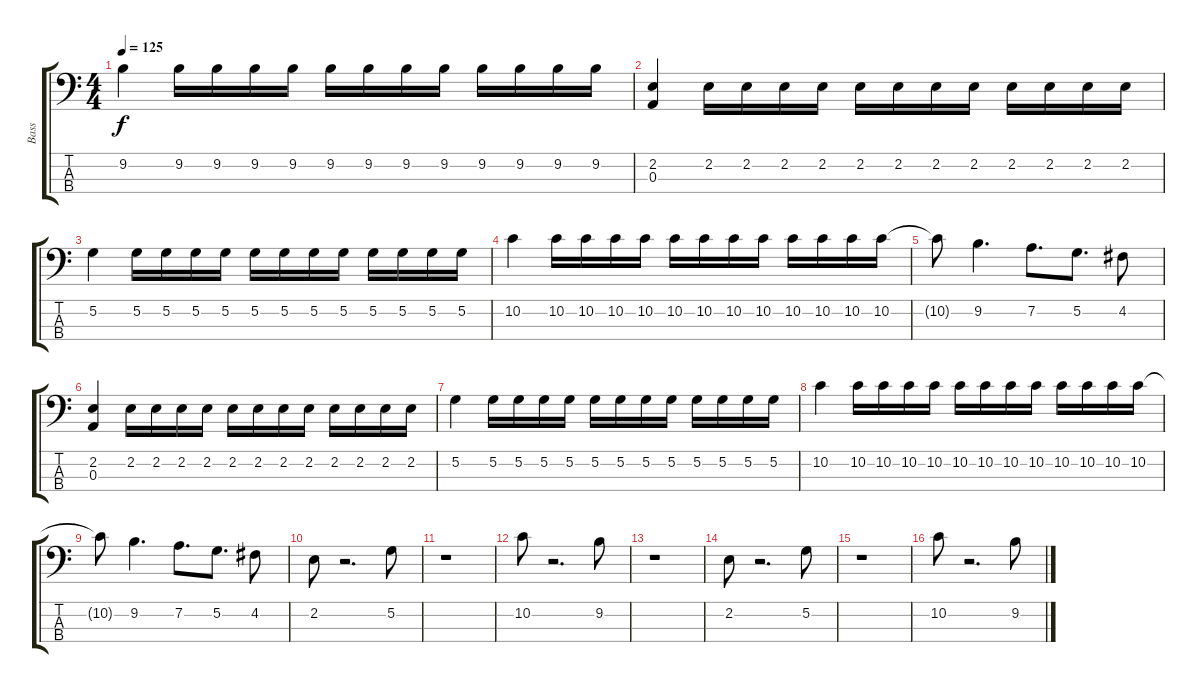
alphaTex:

\track ("Bass" "Bass") {instrument electricbassfinger}
\staff {score tabs}
\tuning (G2 D2 A1 E1) {hide}
\ts (4 4)
\tempo 125
\clef f4
\ks c
9.2.4{dy f} 9.2.16 9.2.16 9.2.16 9.2.16 9.2.16 9.2.16 9.2.16 9.2.16 9.2.16 9.2.16 9.2.16 9.2.16 |
(2.2 0.3).4 2.2.16 2.2.16 2.2.16 2.2.16 2.2.16 2.2.16 2.2.16 2.2.16 2.2.16 2.2.16 2.2.16 2.2.16 |
5.2.4 5.2.16 5.2.16 5.2.16 5.2.16 5.2.16 5.2.16 5.2.16 5.2.16 5.2.16 5.2.16 5.2.16 5.2.16 |
10.2.4 10.2.16 10.2.16 10.2.16 10.2.16 10.2.16 10.2.16 10.2.16 10.2.16 10.2.16 10.2.16 10.2.16 10.2.16 |
10.2{t}.8 9.2.4{d} 7.2.8{d} 5.2.8{d} 4.2.8 |
(2.2 0.3).4 2.2.16 2.2.16 2.2.16 2.2.16 2.2.16 2.2.16 2.2.16 2.2.16 2.2.16 2.2.16 2.2.16 2.2.16 |
5.2.4 5.2.16 5.2.16 5.2.16 5.2.16 5.2.16 5.2.16 5.2.16 5.2.16 5.2.16 5.2.16 5.2.16 5.2.16 |
10.2.4 10.2.16 10.2.16 10.2.16 10.2.16 10.2.16 10.2.16 10.2.16 10.2.16 10.2.16 10.2.16 10.2.16 10.2.16 |
10.2{t}.8 9.2.4{d} 7.2.8{d} 5.2.8{d} 4.2.8 |
2.2.8 r.2{d} 5.2.8 |
r.1 |
10.2.8 r.2{d} 9.2.8 |
r.1 |
2.2.8 r.2{d} 5.2.8 |
r.1 |
10.2.8 r.2{d} 9.2.8
